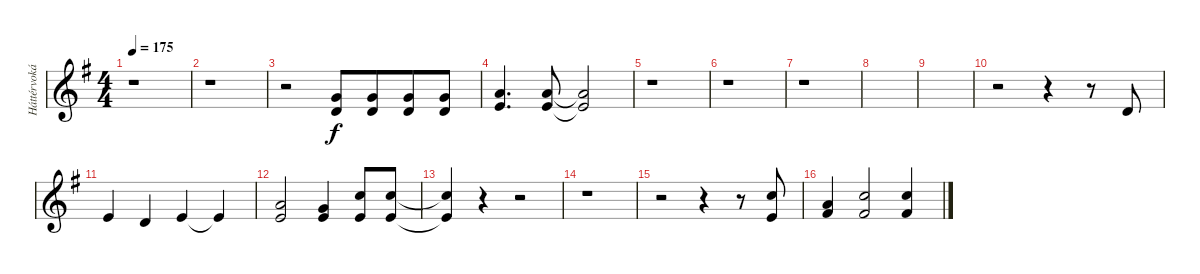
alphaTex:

\track ("Háttérvokál" "Háttérvoká") {instrument choiraahs}
\staff {score}
\tuning (E4 B3 G3 D3 A2 E2) {hide}
\ts (4 4)
\tempo 175
\clef g2
\ks g
r.1{dy f} |
r.1 |
r.2{volume 12} (3.1 3.2).8 (3.1 3.2).8{beam merge} (3.1 3.2).8 (3.1 3.2).8 |
(5.1 5.2).4{d} (5.1 5.2).8 (5.1{t} 5.2{t}).2 |
r.1 |
r.1 |
r.1 |
|
|
r.2 r.4 r.8 3.2.8 |
0.1.4 3.2.4 0.1.4 0.1{t}.4 |
(5.1 5.2).2 (3.1 5.2).4 (8.1 5.2).8 (8.1 5.2).8 |
(8.1{t} 5.2{t}).4 r.4 r.2 |
r.1 |
r.2 r.4 r.8 (8.1 5.2).8 |
(5.1 7.2).4 (8.1 7.2).2 (8.1 7.2).4
